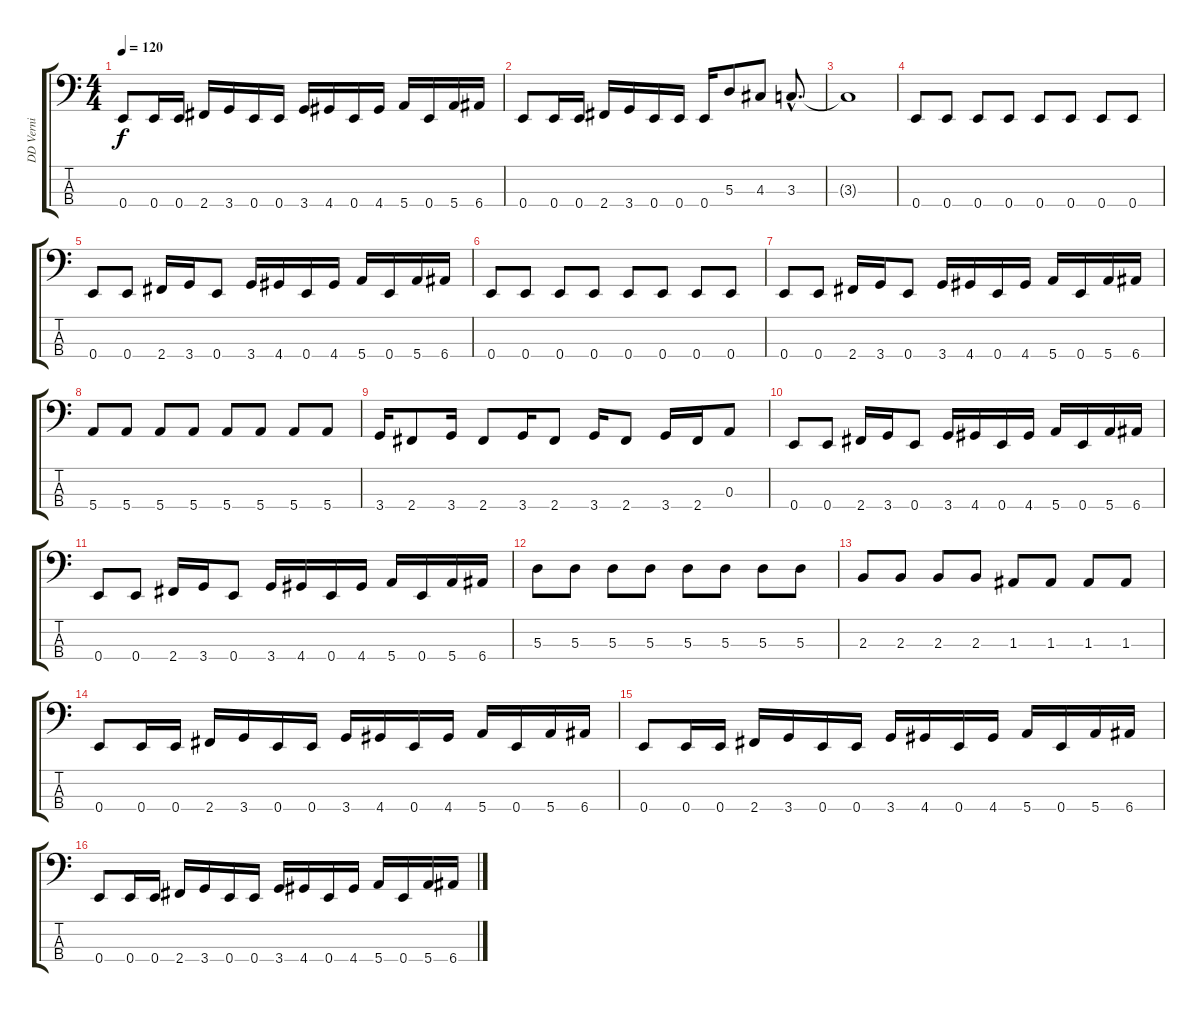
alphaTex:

\track ("DD Verni" "DD Verni") {instrument electricbasspick}
\staff {score tabs}
\tuning (G2 D2 A1 E1) {hide}
\ts (4 4)
\tempo 120
\clef f4
\ks c
0.4.8{dy f} 0.4.16 0.4.16 2.4.16 3.4.16 0.4.16 0.4.16 3.4.16 4.4.16 0.4.16 4.4.16 5.4.16 0.4.16 5.4.16 6.4.16 |
0.4.8 0.4.16 0.4.16 2.4.16 3.4.16 0.4.16 0.4.16 0.4.16 5.3.8 4.3.8 3.3{hac}.8{d} |
3.3{t}.1 |
0.4.8 0.4.8 0.4.8 0.4.8 0.4.8 0.4.8 0.4.8 0.4.8 |
0.4.8 0.4.8 2.4.16 3.4.16 0.4.8 3.4.16 4.4.16 0.4.16 4.4.16 5.4.16 0.4.16 5.4.16 6.4.16 |
0.4.8 0.4.8 0.4.8 0.4.8 0.4.8 0.4.8 0.4.8 0.4.8 |
0.4.8 0.4.8 2.4.16 3.4.16 0.4.8 3.4.16 4.4.16 0.4.16 4.4.16 5.4.16 0.4.16 5.4.16 6.4.16 |
5.4.8 5.4.8 5.4.8 5.4.8 5.4.8 5.4.8 5.4.8 5.4.8 |
3.4.16 2.4.8 3.4.16 2.4.8 3.4.16 2.4.8 3.4.16 2.4.8 3.4.16 2.4.16 0.3.8 |
0.4.8 0.4.8 2.4.16 3.4.16 0.4.8 3.4.16 4.4.16 0.4.16 4.4.16 5.4.16 0.4.16 5.4.16 6.4.16 |
0.4.8 0.4.8 2.4.16 3.4.16 0.4.8 3.4.16 4.4.16 0.4.16 4.4.16 5.4.16 0.4.16 5.4.16 6.4.16 |
5.3.8 5.3.8 5.3.8 5.3.8 5.3.8 5.3.8 5.3.8 5.3.8 |
2.3.8 2.3.8 2.3.8 2.3.8 1.3.8 1.3.8 1.3.8 1.3.8 |
0.4.8 0.4.16 0.4.16 2.4.16 3.4.16 0.4.16 0.4.16 3.4.16 4.4.16 0.4.16 4.4.16 5.4.16 0.4.16 5.4.16 6.4.16 |
0.4.8 0.4.16 0.4.16 2.4.16 3.4.16 0.4.16 0.4.16 3.4.16 4.4.16 0.4.16 4.4.16 5.4.16 0.4.16 5.4.16 6.4.16 |
0.4.8 0.4.16 0.4.16 2.4.16 3.4.16 0.4.16 0.4.16 3.4.16 4.4.16 0.4.16 4.4.16 5.4.16 0.4.16 5.4.16 6.4.16
